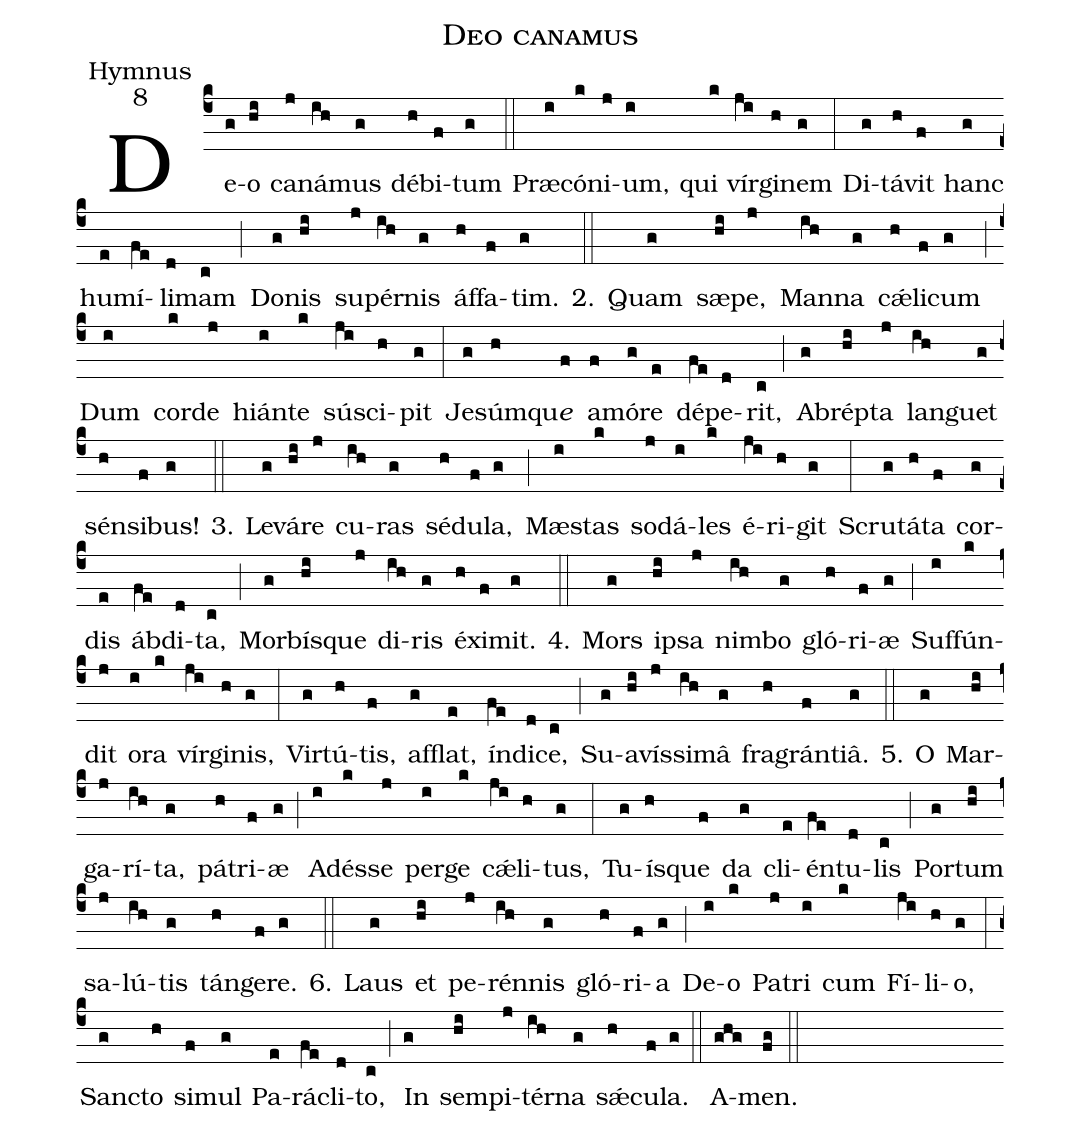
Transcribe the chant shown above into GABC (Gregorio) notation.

name:Deo canamus;
office-part:Hymnus;
mode:8;
%%
(c4) De(g)o(hi) ca(j)ná(ih)mus(g) dé(h)bi(f)tum(g) (::)
Præ(i)có(k)ni(j)um,(i) qui(k) vír(ji)gi(h)nem(g) (:)
Di(g)tá(h)vit(f) hanc(g) hu(e)mí(fe)li(d)mam(c) (;) Do(g)nis(hi) su(j)pér(ih)nis(g) áf(h)fa(f)tim.(g) 2.(::) Quam(g) sæ(hi)pe,(j) Man(ih)na(g) c<sp>'ae</sp>(h)li(f)cum(g) (;) Dum(i) cor(k)de(j) hi{á}n(i)te(k) sú(ji)sci(h)pit(g) (:)
Je(g)súm(h)qu<i>e</i>(f) a(f)mó(g)re(e) dé(fe)pe(d)rit,(c) (;) Ab(g)rép(hi)ta(j) lan(ih)guet(g) sén(h)si(f)bus!(g) 3.(::) Le(g)vá(hi)re(j) cu(ih)ras(g) sé(h)du(f)la,(g) (;) Mæ(i)stas(k) so(j)dá(i)les(k) é(ji)ri(h)git(g) (:)
Scru(g)tá(h)ta(f) cor(g)dis(e) áb(fe)di(d)ta,(c) (;) Mor(g)bí(hi)sque(j) di(ih)ris(g) é(h)xi(f)mit.(g) 4.(::) Mors(g) i(hi)psa(j) nim(ih)bo(g) gló(h)ri(f)æ(g) (;) Suf(i)fún(k)dit(j) o(i)ra(k) vír(ji)gi(h)nis,(g) (:)
Vir(g)tú(h)tis,(f) af(g)flat,(e) ín(fe)di(d)ce,(c) (;) Su(g)a(hi)vís(j)si(ih)mâ(g) fra(h)grán(f)tiâ.(g) 5.(::) O(g) Mar(hi)ga(j)rí(ih)ta,(g) pá(h)tri(f)æ(g) (;) A(i)dés(k)se(j) per(i)ge(k) c<sp>'ae</sp>(ji)li(h)tus,(g) (:)
Tu(g)í(h)sque(f) da(g) cli(e)én(fe)tu(d)lis(c) (;) Por(g)tum(hi) sa(j)lú(ih)tis(g) tán(h)ge(f)re.(g) 6.(::) Laus(g) et(hi) pe(j)rén(ih)nis(g) gló(h)ri(f)a(g) (;) De(i)o(k) Pa(j)tri(i) cum(k) Fí(ji)li(h)o,(g) (:)
San(g)cto(h) si(f)mul(g) Pa(e)rá(fe)cli(d)to,(c) (;) In(g) sem(hi)pi(j)tér(ih)na(g) s<sp>'ae</sp>(h)cu(f)la.(g) (::)
A(ghg)men.(fg) (::)
